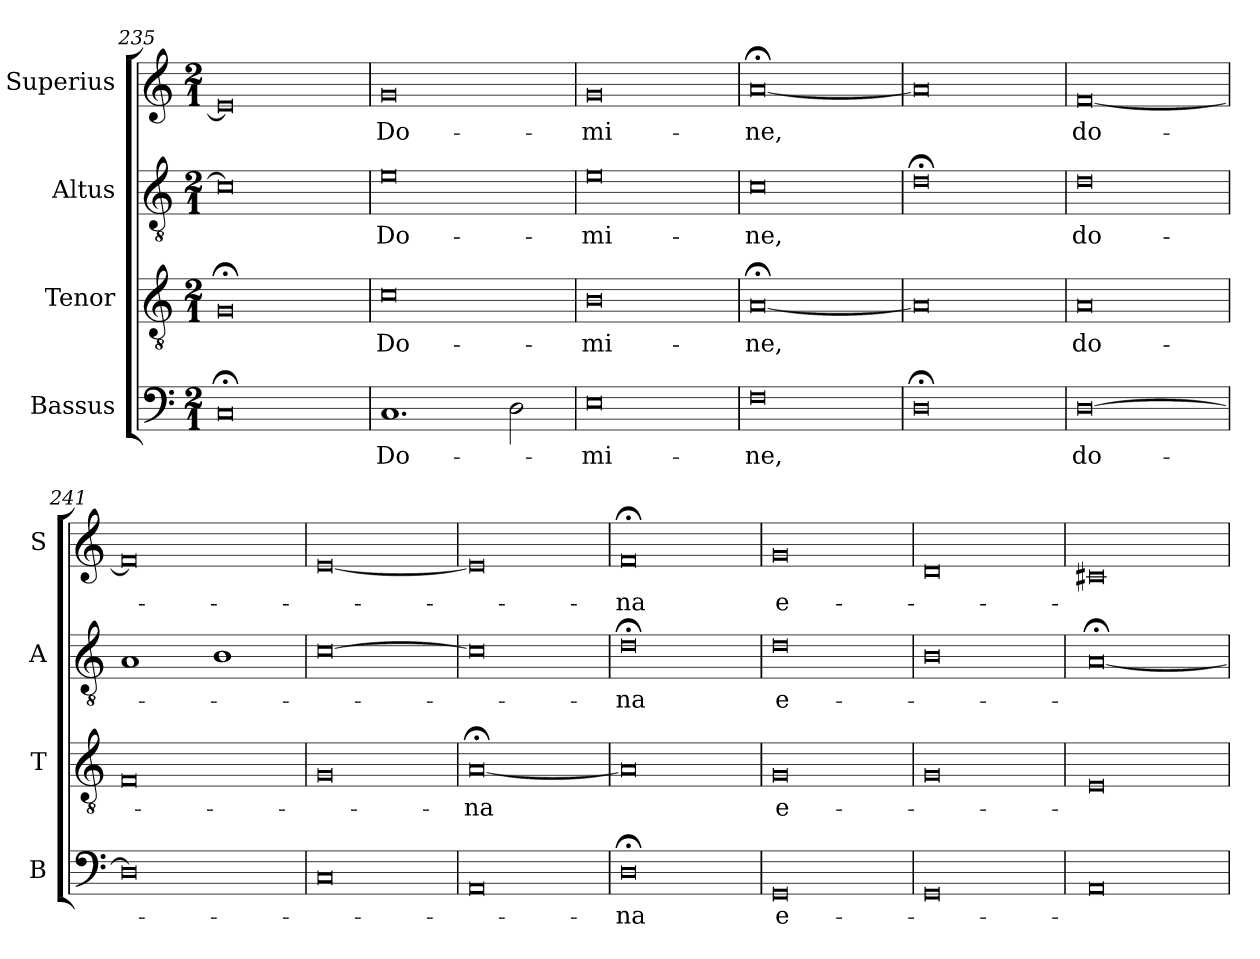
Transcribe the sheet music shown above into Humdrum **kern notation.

**kern	**text	**kern	**text	**kern	**text	**kern	**text
*part4	*part4	*part3	*part3	*part2	*part2	*part1	*part1
*staff4	*staff4	*staff3	*staff3	*staff2	*staff2	*staff1	*staff1
*I"Bassus	*	*I"Tenor	*	*I"Altus	*	*I"Superius	*
*I'B	*	*I'T	*	*I'A	*	*I'S	*
*clefF4	*	*clefGv2	*	*clefGv2	*	*clefG2	*
*k[]	*	*k[]	*	*k[]	*	*k[]	*
*M2/1	*	*M2/1	*	*M2/1	*	*M2/1	*
=235	=235	=235	=235	=235	=235	=235	=235
0C;<	.	0G;<	.	0c]	.	0e]	.
=236	=236	=236	=236	=236	=236	=236	=236
1.C	Do-	0c	Do-	0e	Do-	0g	Do-
2D\	.	.	.	.	.	.	.
=237	=237	=237	=237	=237	=237	=237	=237
0E	-mi-	0B	-mi-	0e	-mi-	0g	-mi-
=238	=238	=238	=238	=238	=238	=238	=238
0F	-ne,	[0A;<	-ne,	0c	-ne,	[0a;<	-ne,
=239	=239	=239	=239	=239	=239	=239	=239
0D;<	.	0A]	.	0d;<	.	0a]	.
=240	=240	=240	=240	=240	=240	=240	=240
[0D	do-	0A	do-	0d	do-	[0f	do-
=241	=241	=241	=241	=241	=241	=241	=241
0D]	.	0F	.	1A	.	0f]	.
.	.	.	.	1B	.	.	.
=242	=242	=242	=242	=242	=242	=242	=242
0C	.	0G	.	[0c	.	[0e	.
=243	=243	=243	=243	=243	=243	=243	=243
0AA	.	[0A;<	-na	0c]	.	0e]	.
=244	=244	=244	=244	=244	=244	=244	=244
0D;<	-na	0A]	.	0d;<	-na	0f;<	-na
=245	=245	=245	=245	=245	=245	=245	=245
0GG	e-	0G	e-	0d	e-	0g	e-
=246	=246	=246	=246	=246	=246	=246	=246
0GG	.	0G	.	0B	.	0d	.
=247	=247	=247	=247	=247	=247	=247	=247
0AA	.	0E	.	[0A;<	.	0c#X	.
=	=	=	=	=	=	=	=
*-	*-	*-	*-	*-	*-	*-	*-
